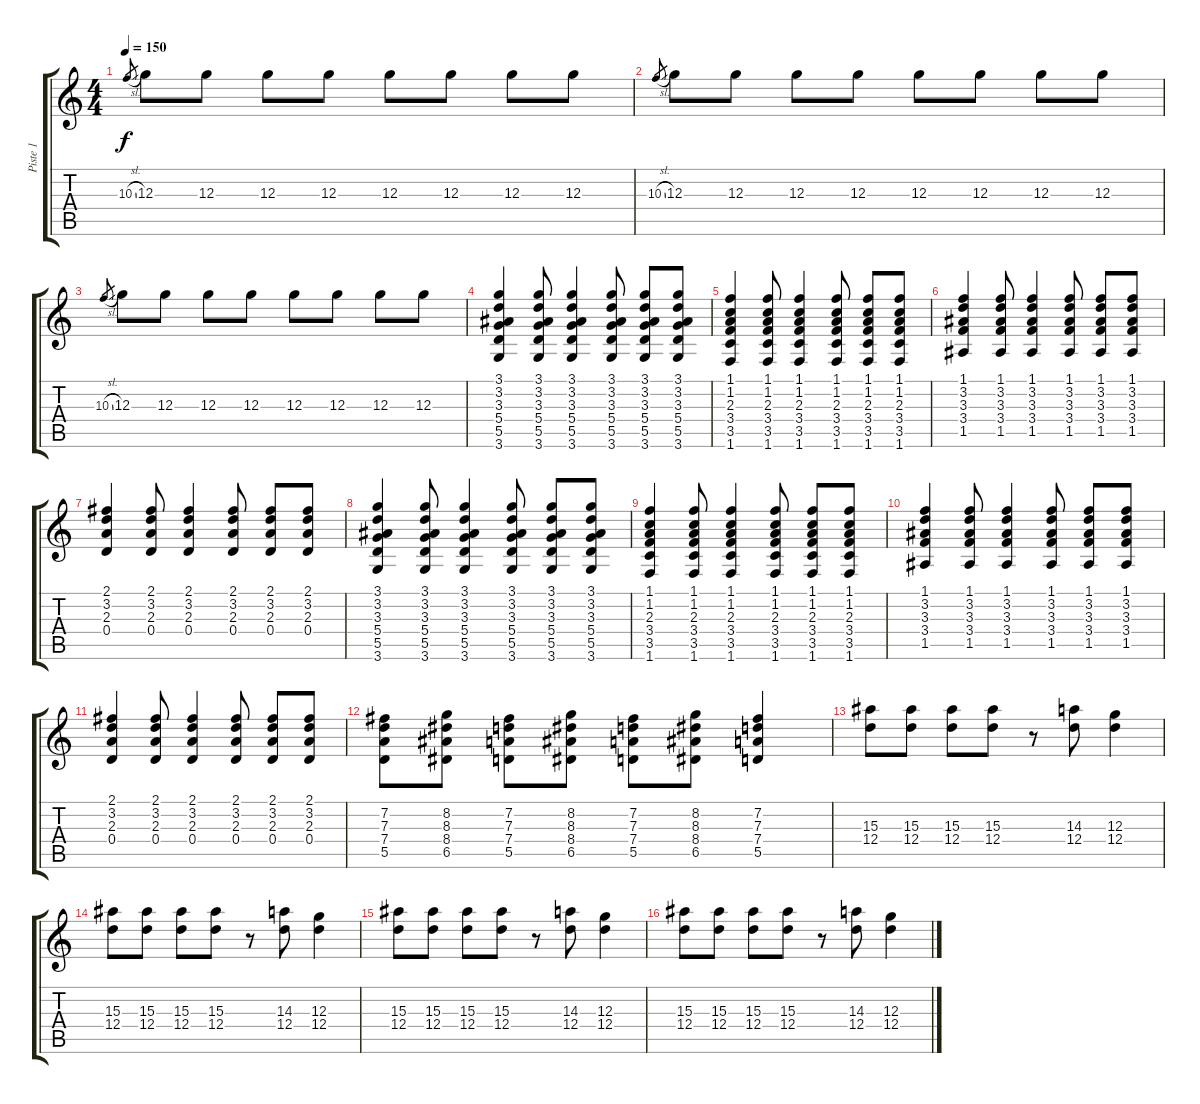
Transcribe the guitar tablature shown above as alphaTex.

\track ("Piste 1" "Piste 1") {instrument overdrivenguitar}
\staff {score tabs}
\tuning (E4 B3 G3 D3 A2 E2) {hide}
\ts (4 4)
\tempo 150
\clef g2
\ks c
10.3{sl}.8{gr dy f} 12.3.8 12.3.8 12.3.8 12.3.8 12.3.8 12.3.8 12.3.8 12.3.8 |
10.3{sl}.8{gr} 12.3.8 12.3.8 12.3.8 12.3.8 12.3.8 12.3.8 12.3.8 12.3.8 |
10.3{sl}.8{gr} 12.3.8 12.3.8 12.3.8 12.3.8 12.3.8 12.3.8 12.3.8 12.3.8 |
(3.1 3.2 3.3 5.4 5.5 3.6).4{volume 9 instrument acousticguitarnylon} (3.1 3.2 3.3 5.4 5.5 3.6).8 (3.1 3.2 3.3 5.4 5.5 3.6).4 (3.1 3.2 3.3 5.4 5.5 3.6).8 (3.1 3.2 3.3 5.4 5.5 3.6).8 (3.1 3.2 3.3 5.4 5.5 3.6).8 |
(1.1 1.2 2.3 3.4 3.5 1.6).4 (1.1 1.2 2.3 3.4 3.5 1.6).8 (1.1 1.2 2.3 3.4 3.5 1.6).4 (1.1 1.2 2.3 3.4 3.5 1.6).8 (1.1 1.2 2.3 3.4 3.5 1.6).8 (1.1 1.2 2.3 3.4 3.5 1.6).8 |
(1.1 3.2 3.3 3.4 1.5).4 (1.1 3.2 3.3 3.4 1.5).8 (1.1 3.2 3.3 3.4 1.5).4 (1.1 3.2 3.3 3.4 1.5).8 (1.1 3.2 3.3 3.4 1.5).8 (1.1 3.2 3.3 3.4 1.5).8 |
(2.1 3.2 2.3 0.4).4 (2.1 3.2 2.3 0.4).8 (2.1 3.2 2.3 0.4).4 (2.1 3.2 2.3 0.4).8 (2.1 3.2 2.3 0.4).8 (2.1 3.2 2.3 0.4).8 |
(3.1 3.2 3.3 5.4 5.5 3.6).4 (3.1 3.2 3.3 5.4 5.5 3.6).8 (3.1 3.2 3.3 5.4 5.5 3.6).4 (3.1 3.2 3.3 5.4 5.5 3.6).8 (3.1 3.2 3.3 5.4 5.5 3.6).8 (3.1 3.2 3.3 5.4 5.5 3.6).8 |
(1.1 1.2 2.3 3.4 3.5 1.6).4 (1.1 1.2 2.3 3.4 3.5 1.6).8 (1.1 1.2 2.3 3.4 3.5 1.6).4 (1.1 1.2 2.3 3.4 3.5 1.6).8 (1.1 1.2 2.3 3.4 3.5 1.6).8 (1.1 1.2 2.3 3.4 3.5 1.6).8 |
(1.1 3.2 3.3 3.4 1.5).4 (1.1 3.2 3.3 3.4 1.5).8 (1.1 3.2 3.3 3.4 1.5).4 (1.1 3.2 3.3 3.4 1.5).8 (1.1 3.2 3.3 3.4 1.5).8 (1.1 3.2 3.3 3.4 1.5).8 |
(2.1 3.2 2.3 0.4).4 (2.1 3.2 2.3 0.4).8 (2.1 3.2 2.3 0.4).4 (2.1 3.2 2.3 0.4).8 (2.1 3.2 2.3 0.4).8 (2.1 3.2 2.3 0.4).8 |
(7.2 7.3 7.4 5.5).8 (8.2 8.3 8.4 6.5).8 (7.2 7.3 7.4 5.5).8 (8.2 8.3 8.4 6.5).8 (7.2 7.3 7.4 5.5).8 (8.2 8.3 8.4 6.5).8 (7.2 7.3 7.4 5.5).4 |
(15.3 12.4).8{volume 13 instrument overdrivenguitar} (15.3 12.4).8 (15.3 12.4).8 (15.3 12.4).8 r.8 (14.3 12.4).8 (12.3 12.4).4 |
(15.3 12.4).8 (15.3 12.4).8 (15.3 12.4).8 (15.3 12.4).8 r.8 (14.3 12.4).8 (12.3 12.4).4 |
(15.3 12.4).8 (15.3 12.4).8 (15.3 12.4).8 (15.3 12.4).8 r.8 (14.3 12.4).8 (12.3 12.4).4 |
(15.3 12.4).8 (15.3 12.4).8 (15.3 12.4).8 (15.3 12.4).8 r.8 (14.3 12.4).8 (12.3 12.4).4
